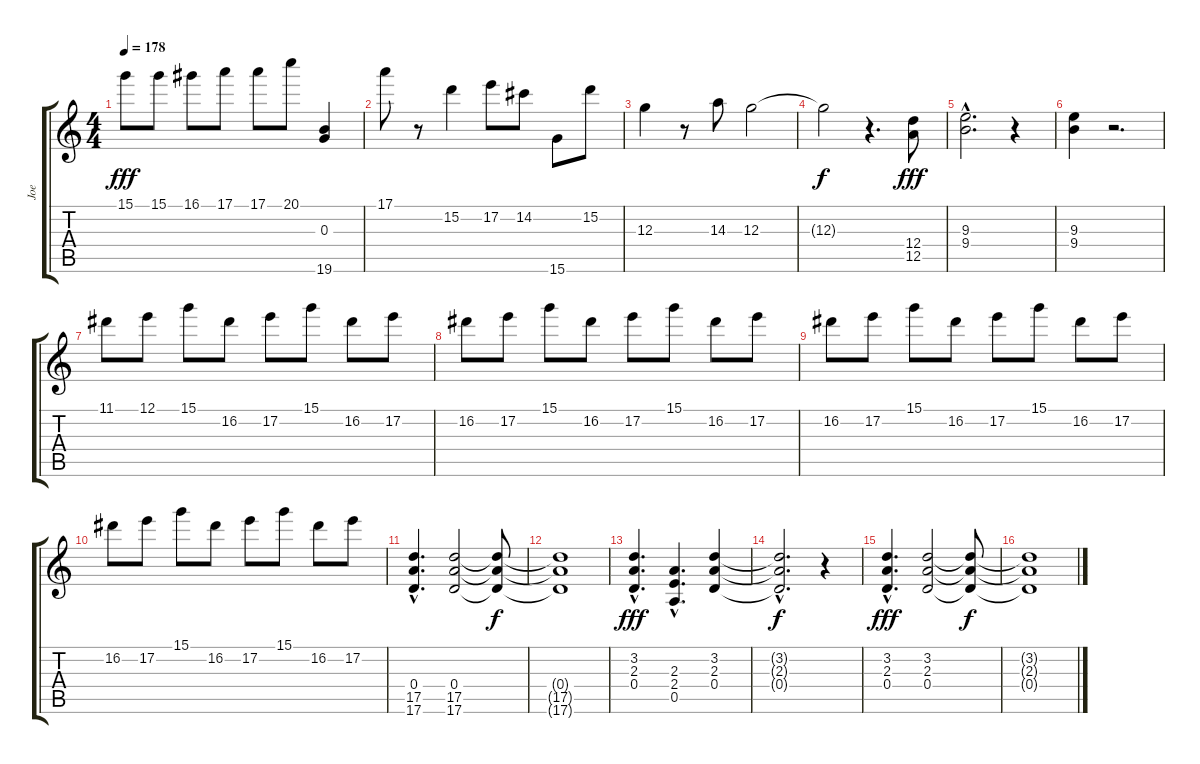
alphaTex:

\track ("Joe" "Joe") {instrument distortionguitar}
\staff {score tabs}
\tuning (E4 B3 G3 D3 A2 E2) {hide}
\ts (4 4)
\tempo 178
\clef g2
\ks c
15.1.8{dy fff} 15.1.8 16.1.8 17.1.8 17.1.8 20.1.8 (0.3 19.6).4 |
17.1.8 r.8 15.2.4 17.2.8 14.2.8 15.6.8 15.2.8 |
12.3.4 r.8 14.3.8 12.3.2 |
12.3{t}.2{dy f} r.4{d} (12.4 12.5).8{dy fff} |
(9.3{hac} 9.4{hac}).2{d} r.4 |
(9.3 9.4).4 r.2{d} |
11.1.8 12.1.8 15.1.8 16.2.8 17.2.8 15.1.8 16.2.8 17.2.8 |
16.2.8 17.2.8 15.1.8 16.2.8 17.2.8 15.1.8 16.2.8 17.2.8 |
16.2.8 17.2.8 15.1.8 16.2.8 17.2.8 15.1.8 16.2.8 17.2.8 |
16.2.8 17.2.8 15.1.8 16.2.8 17.2.8 15.1.8 16.2.8 17.2.8 |
(0.4{hac} 17.5{hac} 17.6{hac}).4{d} (0.4 17.5 17.6).2 (0.4{t} 17.5{t} 17.6{t}).8{dy f} |
(0.4{t} 17.5{t} 17.6{t}).1 |
(3.2{hac} 2.3{hac} 0.4{hac}).4{d dy fff} (2.3{hac} 2.4{hac} 0.5{hac}).4{d} (3.2 2.3 0.4).4 |
(3.2{hac t} 2.3{hac t} 0.4{hac t}).2{d dy f} r.4 |
(3.2{hac} 2.3{hac} 0.4{hac}).4{d dy fff} (3.2 2.3 0.4).2 (3.2{t} 2.3{t} 0.4{t}).8{dy f} |
(3.2{t} 2.3{t} 0.4{t}).1
